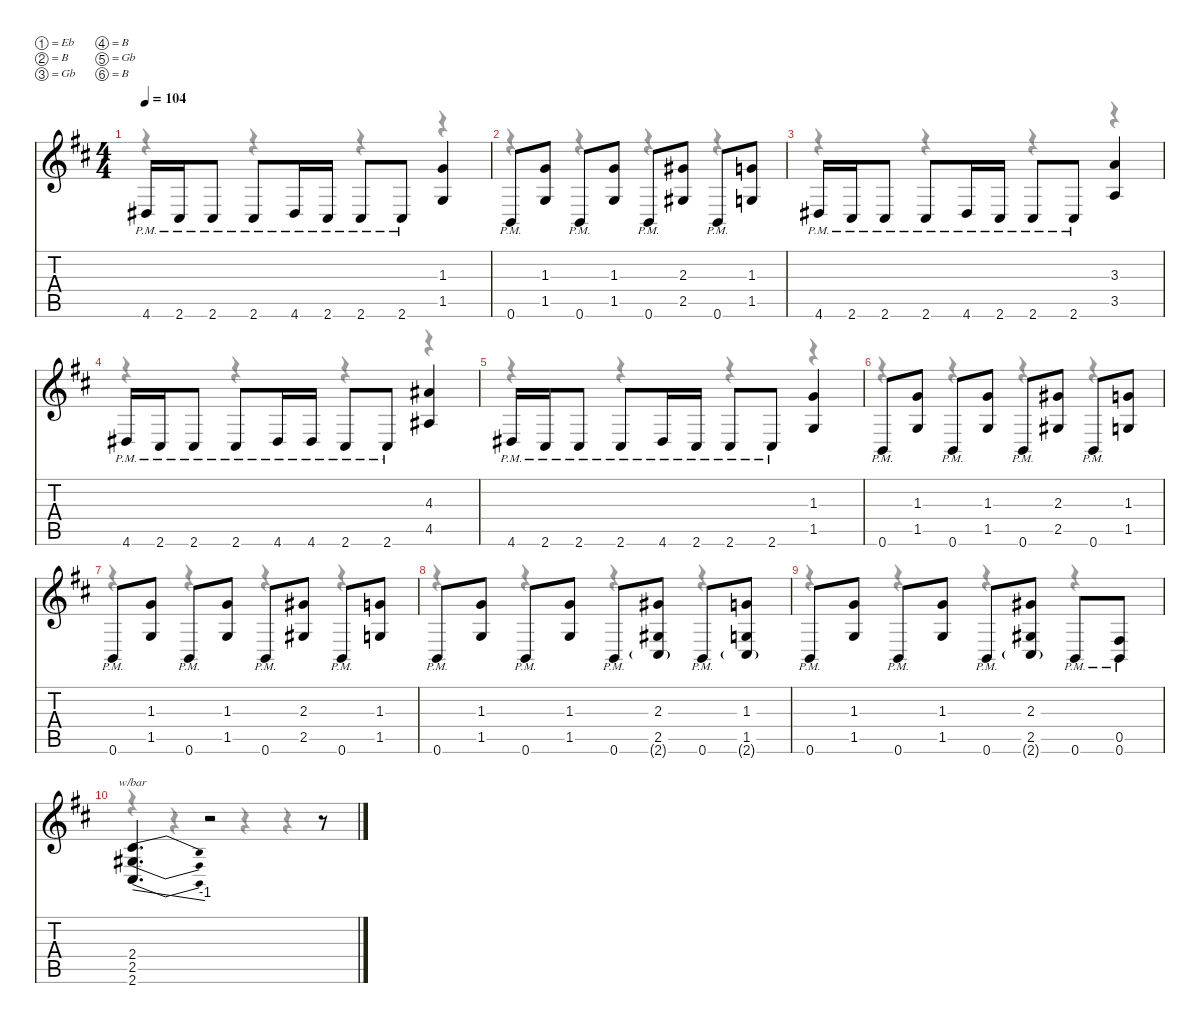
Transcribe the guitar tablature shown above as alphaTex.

\defaultSystemsLayout 4
\hideDynamics
\bracketExtendMode nobrackets
\singleTrackTrackNamePolicy hidden
\multiTrackTrackNamePolicy hidden
\firstSystemTrackNameMode fullname
\otherSystemsTrackNameOrientation horizontal
\track ("Rhythm Guitar 1" "dist.guit.") {mute instrument distortionguitar}
\staff {score tabs}
\tuning (Eb4 B3 Gb3 B2 Gb2 B1)
\voice
\ts (4 4)
\tempo 104
\clef g2
\ks bminor
4.6{pm acc #}.16{dy f beam Up} 2.6{pm acc #}.16{beam Up} 2.6{pm acc #}.8{beam Up} 2.6{pm acc #}.8{beam Up} 4.6{pm acc #}.16{beam Up} 2.6{pm acc #}.16{beam Up} 2.6{pm acc #}.8{beam Up} 2.6{pm acc #}.8{beam Up} (1.3{acc forcenatural} 1.5{acc forcenatural}).4{beam Up} |
0.6{pm acc forcenatural}.8{beam Up} (1.3{acc forcenatural} 1.5{acc forcenatural}).8{beam Up} 0.6{pm acc forcenatural}.8{beam Up} (1.3{acc forcenatural} 1.5{acc forcenatural}).8{beam Up} 0.6{pm acc forcenatural}.8{beam Up} (2.3{acc #} 2.5{acc #}).8{beam Up} 0.6{pm acc forcenatural}.8{beam Up} (1.3{acc forcenatural} 1.5{acc forcenatural}).8{beam Up} |
4.6{pm acc #}.16{beam Up} 2.6{pm acc #}.16{beam Up} 2.6{pm acc #}.8{beam Up} 2.6{pm acc #}.8{beam Up} 4.6{pm acc #}.16{beam Up} 2.6{pm acc #}.16{beam Up} 2.6{pm acc #}.8{beam Up} 2.6{pm acc #}.8{beam Up} (3.3{acc forcenatural} 3.5{acc forcenatural}).4{beam Up} |
4.6{pm acc #}.16{beam Up} 2.6{pm acc #}.16{beam Up} 2.6{pm acc #}.8{beam Up} 2.6{pm acc #}.8{beam Up} 4.6{pm acc #}.16{beam Up} 4.6{pm acc #}.16{beam Up} 2.6{pm acc #}.8{beam Up} 2.6{pm acc #}.8{beam Up} (4.3{acc #} 4.5{acc #}).4{beam Up} |
4.6{pm acc #}.16{beam Up} 2.6{pm acc #}.16{beam Up} 2.6{pm acc #}.8{beam Up} 2.6{pm acc #}.8{beam Up} 4.6{pm acc #}.16{beam Up} 2.6{pm acc #}.16{beam Up} 2.6{pm acc #}.8{beam Up} 2.6{pm acc #}.8{beam Up} (1.3{acc forcenatural} 1.5{acc forcenatural}).4{beam Up} |
0.6{pm acc forcenatural}.8{beam Up} (1.3{acc forcenatural} 1.5{acc forcenatural}).8{beam Up} 0.6{pm acc forcenatural}.8{beam Up} (1.3{acc forcenatural} 1.5{acc forcenatural}).8{beam Up} 0.6{pm acc forcenatural}.8{beam Up} (2.3{acc #} 2.5{acc #}).8{beam Up} 0.6{pm acc forcenatural}.8{beam Up} (1.3{acc forcenatural} 1.5{acc forcenatural}).8{beam Up} |
0.6{pm acc forcenatural}.8{beam Up} (1.3{acc forcenatural} 1.5{acc forcenatural}).8{beam Up} 0.6{pm acc forcenatural}.8{beam Up} (1.3{acc forcenatural} 1.5{acc forcenatural}).8{beam Up} 0.6{pm acc forcenatural}.8{beam Up} (2.3{acc #} 2.5{acc #}).8{beam Up} 0.6{pm acc forcenatural}.8{beam Up} (1.3{acc forcenatural} 1.5{acc forcenatural}).8{beam Up} |
0.6{pm acc forcenatural}.8{beam Up} (1.3{acc forcenatural} 1.5{acc forcenatural}).8{beam Up} 0.6{pm acc forcenatural}.8{beam Up} (1.3{acc forcenatural} 1.5{acc forcenatural}).8{beam Up} 0.6{pm acc forcenatural}.8{beam Up} (2.3{acc #} 2.5{acc #} 2.6{g acc #}).8{beam Up} 0.6{pm acc forcenatural}.8{beam Up} (1.3{acc forcenatural} 1.5{acc forcenatural} 2.6{g acc #}).8{beam Up} |
0.6{pm acc forcenatural}.8{beam Up} (1.3{acc forcenatural} 1.5{acc forcenatural}).8{beam Up} 0.6{pm acc forcenatural}.8{beam Up} (1.3{acc forcenatural} 1.5{acc forcenatural}).8{beam Up} 0.6{pm acc forcenatural}.8{beam Up} (2.3{acc #} 2.5{acc #} 2.6{g acc #}).8{beam Up} 0.6{pm acc forcenatural}.8{beam Up} (0.5{pm acc #} 0.6{pm acc forcenatural}).8{beam Up} |
(2.4{acc #} 2.5{acc #} 2.6{acc #}).4{d tbe (dive default 0 0 60 -4) beam Up} r.2{beam Up} r.8{beam Up}
\voice
\clef g2
\ottava regular
\simile none
\ks bminor
r.4{dy mf beam Down} r.4{beam Down} r.4{beam Down} r.4{beam Down} |
r.4{beam Down} r.4{beam Down} r.4{beam Down} r.4{beam Down} |
r.4{beam Down} r.4{beam Down} r.4{beam Down} r.4{beam Down} |
r.4{beam Down} r.4{beam Down} r.4{beam Down} r.4{beam Down} |
r.4{beam Down} r.4{beam Down} r.4{beam Down} r.4{beam Down} |
r.4{beam Down} r.4{beam Down} r.4{beam Down} r.4{beam Down} |
r.4{beam Down} r.4{beam Down} r.4{beam Down} r.4{beam Down} |
r.4{beam Down} r.4{beam Down} r.4{beam Down} r.4{beam Down} |
r.4{beam Down} r.4{beam Down} r.4{beam Down} r.4{beam Down} |
r.4{beam Down} r.4{beam Down} r.4{beam Down} r.4{beam Down}
